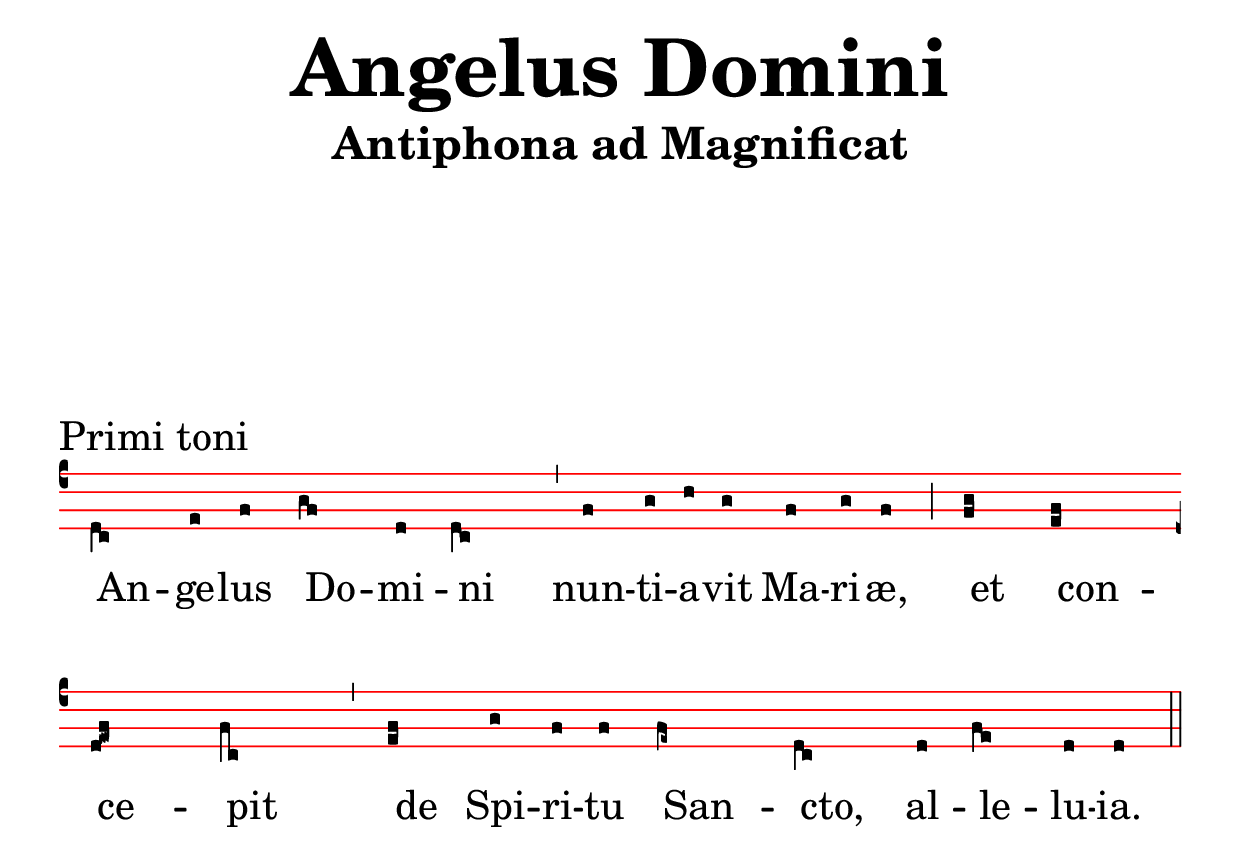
\version "2.22.0"
#(set-global-staff-size 35)
#(ly:set-option 'point-and-click #f)
%nomobile

\header {
	title=\markup{\larger \larger "Angelus Domini"}
	subtitle="Antiphona ad Magnificat"
	%subsubtitle="Tempus Adventus, Hebdomadae I"
	pdfauthor="Gregoriano"
	subsubtitle=\markup{\null \vspace #4 }
	poet = "Primi toni"
}

% transportado una cuarta mas alta


\include "gregorian.ly"
notas=\relative c{
 \override Score.VerticalAxisGroup.minimum-Y-extent = #'(0 . 5)
\[d8 \flexa c\] e f \[g \flexa f\] d \[d \flexa c\]
\divisioMinima
f g a g f g f 
\divisioMaior
\[f \pes g\] \[e \pes f\] \[d \pes \quilisma e \pes f\] \[f \flexa c\]
\divisioMinima
\[e \pes f\] g f f \[f \flexa \deminutum e\] \[d \flexa c\]
d \[f \flexa e\] d d
\finalis
% secolorum: a' a g f \[g \pes a\] \[g \flexa f\]
}



texto=\lyricmode{
An -- _ ge -- lus Do -- _ mi -- ni _
nun -- ti -- a -- vit Ma -- ri -- æ,
et _ con -- _ ce -- _ _ pit _
de _ Spi -- ri -- tu San -- _ cto, _
al -- le -- _ lu -- ia.

}

\score { <<
	\new VaticanaVoice = "voz" {
\clef "vaticana-do3"
		\notas 
	}
	\new Lyrics \lyricsto "voz" {\texto }
	>>

\layout {
	ragged-last-bottom = ##f
	ragged-bottom = ##f
	ragged-last = ##f
	\context { \Lyrics
	           \override LyricText.font-size = #0
	}
}

%\midi{}

}